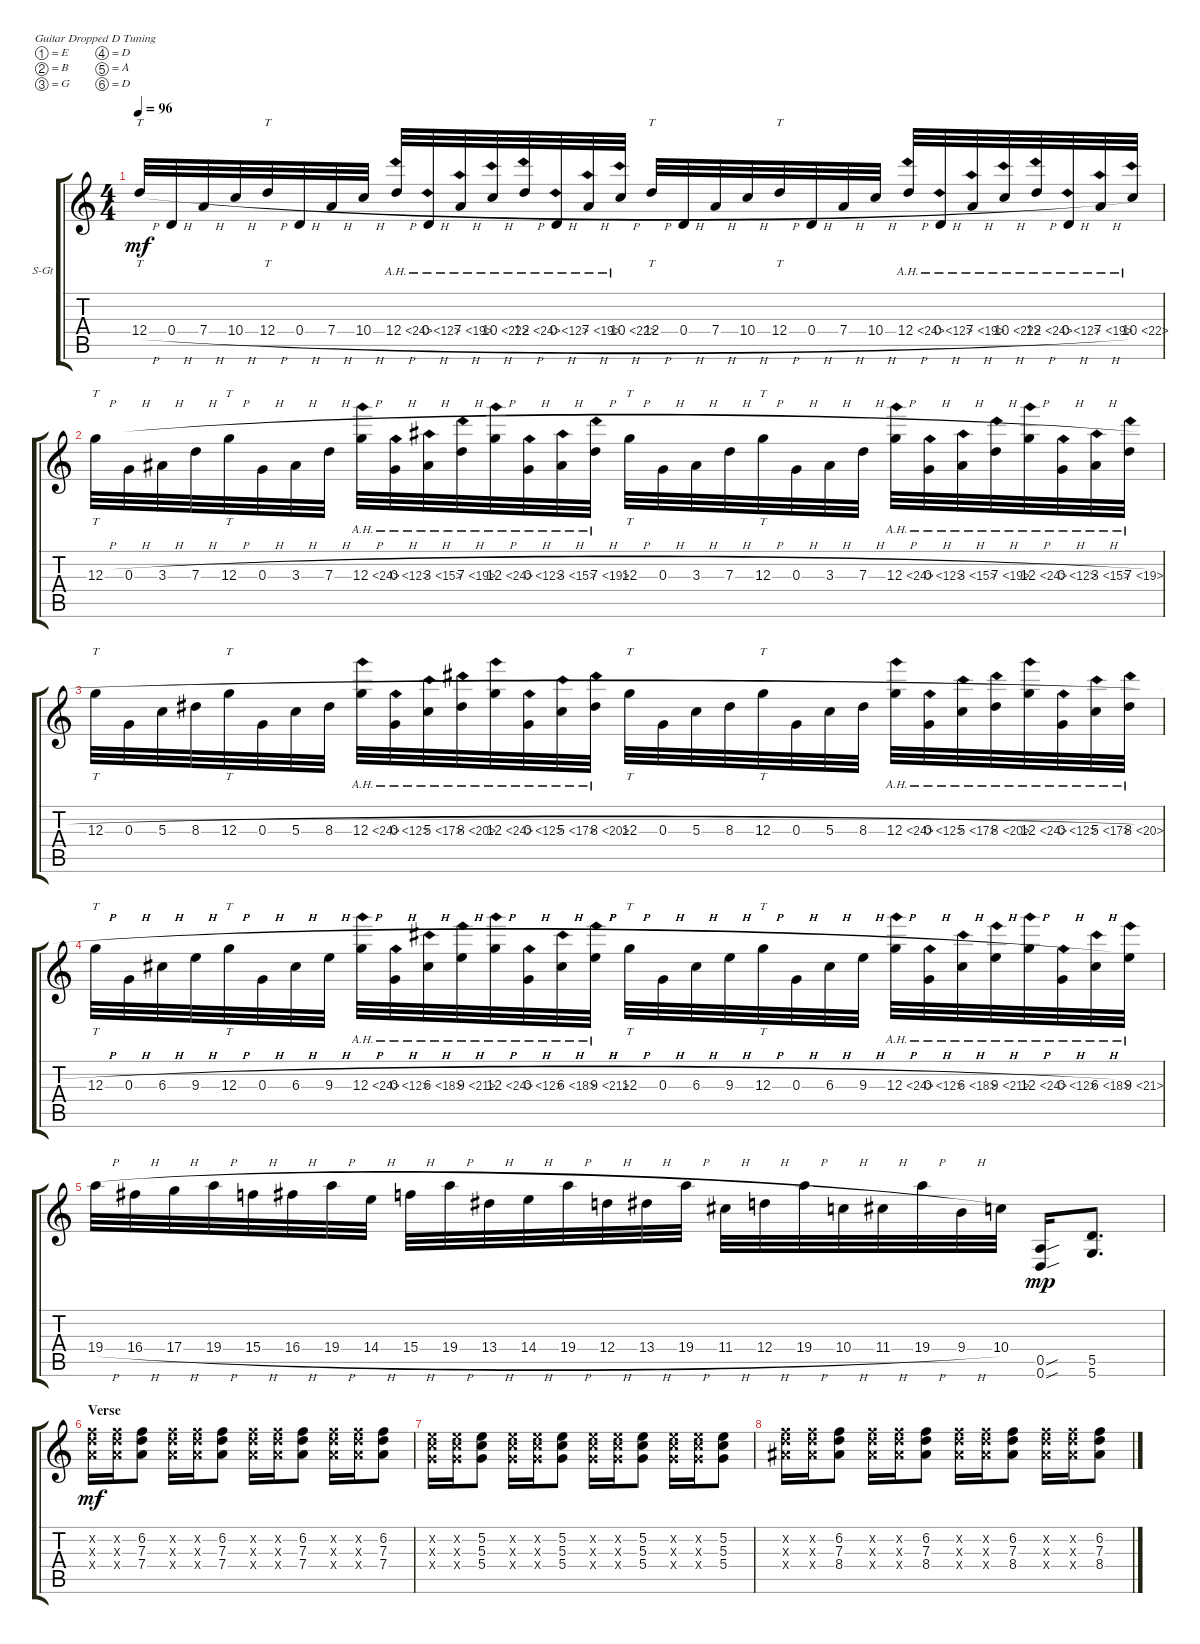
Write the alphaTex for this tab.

\defaultSystemsLayout 4
\bracketExtendMode groupsimilarinstruments
\firstSystemTrackNameOrientation horizontal
\otherSystemsTrackNameOrientation horizontal
\track ("Bellamy Guitar" "S-Gt") {instrument acousticguitarsteel}
\staff {score tabs}
\tuning (E4 B3 G3 D3 A2 D2)
\ts (4 4)
\tempo 96
\clef g2
\ks c
12.4{h}.32{tt dy mf} 0.4{h}.32 7.4{h}.32 10.4{h}.32 12.4{h}.32{tt} 0.4{h}.32 7.4{h}.32 10.4{h}.32 12.4{ah 12 h}.32 0.4{ah 12 h}.32 7.4{ah 12 h}.32 10.4{ah 12 h}.32 12.4{ah 12 h}.32 0.4{ah 12 h}.32 7.4{ah 12 h}.32 10.4{ah 12 h}.32 12.4{h}.32{tt} 0.4{h}.32 7.4{h}.32 10.4{h}.32 12.4{h}.32{tt} 0.4{h}.32 7.4{h}.32 10.4{h}.32 12.4{ah 12 h}.32 0.4{ah 12 h}.32 7.4{ah 12 h}.32 10.4{ah 12 h}.32 12.4{ah 12 h}.32 0.4{ah 12 h}.32 7.4{ah 12 h}.32 10.4{ah 12}.32 |
12.3{h}.32{tt} 0.3{h}.32 3.3{h}.32 7.3{h}.32 12.3{h}.32{tt} 0.3{h}.32 3.3{h}.32 7.3{h}.32 12.3{ah 12 h}.32 0.3{ah 12 h}.32 3.3{ah 12 h}.32 7.3{ah 12 h}.32 12.3{ah 12 h}.32 0.3{ah 12 h}.32 3.3{ah 12 h}.32 7.3{ah 12 h}.32 12.3{h}.32{tt} 0.3{h}.32 3.3{h}.32 7.3{h}.32 12.3{h}.32{tt} 0.3{h}.32 3.3{h}.32 7.3{h}.32 12.3{ah 12 h}.32 0.3{ah 12 h}.32 3.3{ah 12 h}.32 7.3{ah 12 h}.32 12.3{ah 12 h}.32 0.3{ah 12 h}.32 3.3{ah 12 h}.32 7.3{ah 12 h}.32 |
12.3{h}.32{tt} 0.3{h}.32 5.3{h}.32 8.3{h}.32 12.3{h}.32{tt} 0.3{h}.32 5.3{h}.32 8.3{h}.32 12.3{ah 12 h}.32 0.3{ah 12 h}.32 5.3{ah 12 h}.32 8.3{ah 12 h}.32 12.3{ah 12 h}.32 0.3{ah 12 h}.32 5.3{ah 12 h}.32 8.3{ah 12 h}.32 12.3{h}.32{tt} 0.3{h}.32 5.3{h}.32 8.3{h}.32 12.3{h}.32{tt} 0.3{h}.32 5.3{h}.32 8.3{h}.32 12.3{ah 12 h}.32 0.3{ah 12 h}.32 5.3{ah 12 h}.32 8.3{ah 12 h}.32 12.3{ah 12 h}.32 0.3{ah 12 h}.32 5.3{ah 12 h}.32 8.3{ah 12 h}.32 |
12.3{h}.32{tt} 0.3{h}.32 6.3{h}.32 9.3{h}.32 12.3{h}.32{tt} 0.3{h}.32 6.3{h}.32 9.3{h}.32 12.3{ah 12 h}.32 0.3{ah 12 h}.32 6.3{ah 12 h}.32 9.3{ah 12 h}.32 12.3{ah 12 h}.32 0.3{ah 12 h}.32 6.3{ah 12 h}.32 9.3{ah 12 h}.32 12.3{h}.32{tt} 0.3{h}.32 6.3{h}.32 9.3{h}.32 12.3{h}.32{tt} 0.3{h}.32 6.3{h}.32 9.3{h}.32 12.3{ah 12 h}.32 0.3{ah 12 h}.32 6.3{ah 12 h}.32 9.3{ah 12 h}.32 12.3{ah 12 h}.32 0.3{ah 12 h}.32 6.3{ah 12 h}.32 9.3{ah 12}.32 |
19.4{h}.32 16.4{h}.32 17.4{h}.32 19.4{h}.32 15.4{h}.32 16.4{h}.32 19.4{h}.32 14.4{h}.32 15.4{h}.32 19.4{h}.32 13.4{h}.32 14.4{h}.32 19.4{h}.32 12.4{h}.32 13.4{h}.32 19.4{h}.32 11.4{h}.32 12.4{h}.32 19.4{h}.32 10.4{h}.32 11.4{h}.32 19.4{h}.32 9.4{h}.32 10.4.32 (0.5{sou} 0.6{sou}).16{dy mp} (5.6 5.5).8{d} |
\section ("" "Verse")
(6.2{x} 7.3{x} 7.4{x}).16{dy mf} (6.2{x} 7.3{x} 7.4{x}).16 (6.2 7.3 7.4).8 (6.2{x} 7.3{x} 7.4{x}).16 (6.2{x} 7.3{x} 7.4{x}).16 (6.2 7.3 7.4).8 (6.2{x} 7.3{x} 7.4{x}).16 (6.2{x} 7.3{x} 7.4{x}).16 (6.2 7.3 7.4).8 (6.2{x} 7.3{x} 7.4{x}).16 (6.2{x} 7.3{x} 7.4{x}).16 (6.2 7.3 7.4).8 |
(5.2{x} 5.3{x} 5.4{x}).16 (5.2{x} 5.3{x} 5.4{x}).16 (5.2 5.3 5.4).8 (5.2{x} 5.3{x} 5.4{x}).16 (5.2{x} 5.3{x} 5.4{x}).16 (5.2 5.3 5.4).8 (5.2{x} 5.3{x} 5.4{x}).16 (5.2{x} 5.3{x} 5.4{x}).16 (5.2 5.3 5.4).8 (5.2{x} 5.3{x} 5.4{x}).16 (5.2{x} 5.3{x} 5.4{x}).16 (5.2 5.3 5.4).8 |
(6.2{x} 7.3{x} 8.4{x}).16 (6.2{x} 7.3{x} 8.4{x}).16 (6.2 7.3 8.4).8 (6.2{x} 7.3{x} 8.4{x}).16 (6.2{x} 7.3{x} 8.4{x}).16 (6.2 7.3 8.4).8 (6.2{x} 7.3{x} 8.4{x}).16 (6.2{x} 7.3{x} 8.4{x}).16 (6.2 7.3 8.4).8 (6.2{x} 7.3{x} 8.4{x}).16 (6.2{x} 7.3{x} 8.4{x}).16 (6.2 7.3 8.4).8
